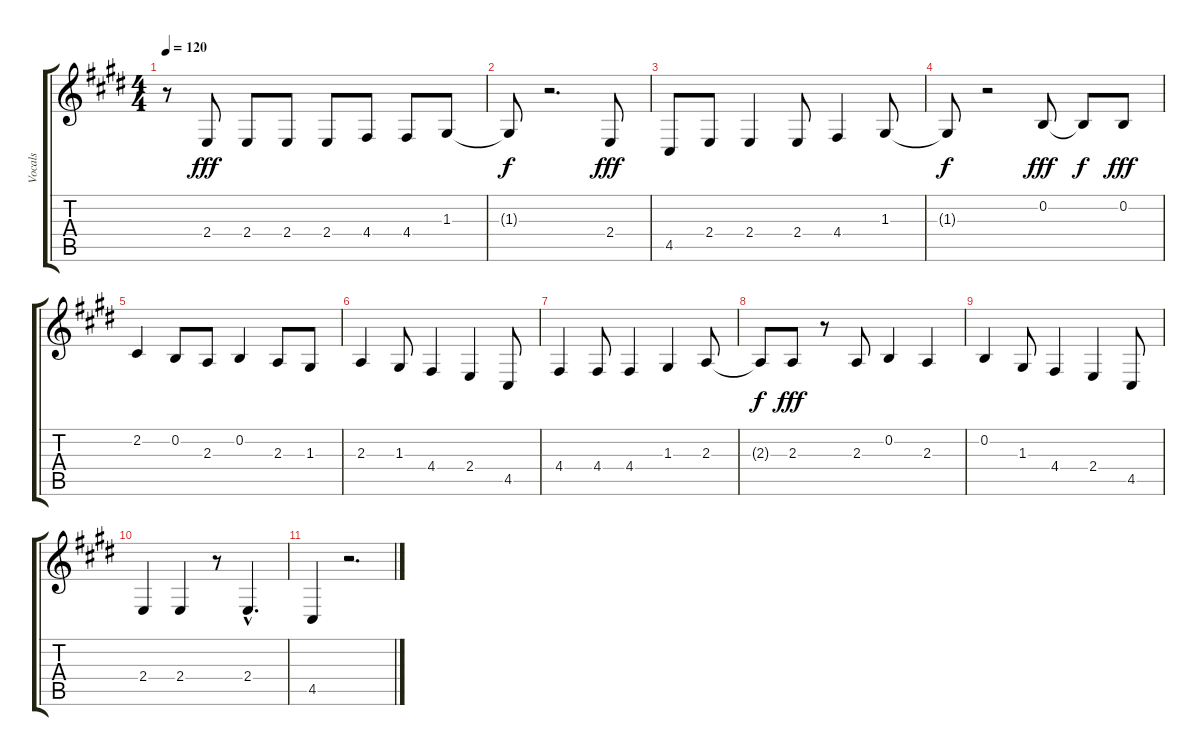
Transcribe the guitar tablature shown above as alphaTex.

\track ("Vocals" "Vocals") {instrument lead2sawtooth}
\staff {score tabs}
\tuning (E4 B3 G3 D3 A2 E2) {hide}
\ts (4 4)
\tempo 120
\clef g2
\ks e
r.8{dy fff} 2.4.8 2.4.8 2.4.8 2.4.8 4.4.8 4.4.8 1.3.8 |
1.3{t}.8{dy f} r.2{d} 2.4.8{dy fff} |
4.5.8 2.4.8 2.4.4 2.4.8 4.4.4 1.3.8 |
1.3{t}.8{dy f} r.2 0.2.8{dy fff} 0.2{t}.8{dy f} 0.2.8{dy fff} |
2.2.4 0.2.8 2.3.8 0.2.4 2.3.8 1.3.8 |
2.3.4 1.3.8 4.4.4 2.4.4 4.5.8 |
4.4.4 4.4.8 4.4.4 1.3.4 2.3.8 |
2.3{t}.8{dy f} 2.3.8{dy fff} r.8 2.3.8 0.2.4 2.3.4 |
0.2.4 1.3.8 4.4.4 2.4.4 4.5.8 |
2.4.4 2.4.4 r.8 2.4{hac}.4{d} |
4.5.4 r.2{d}
